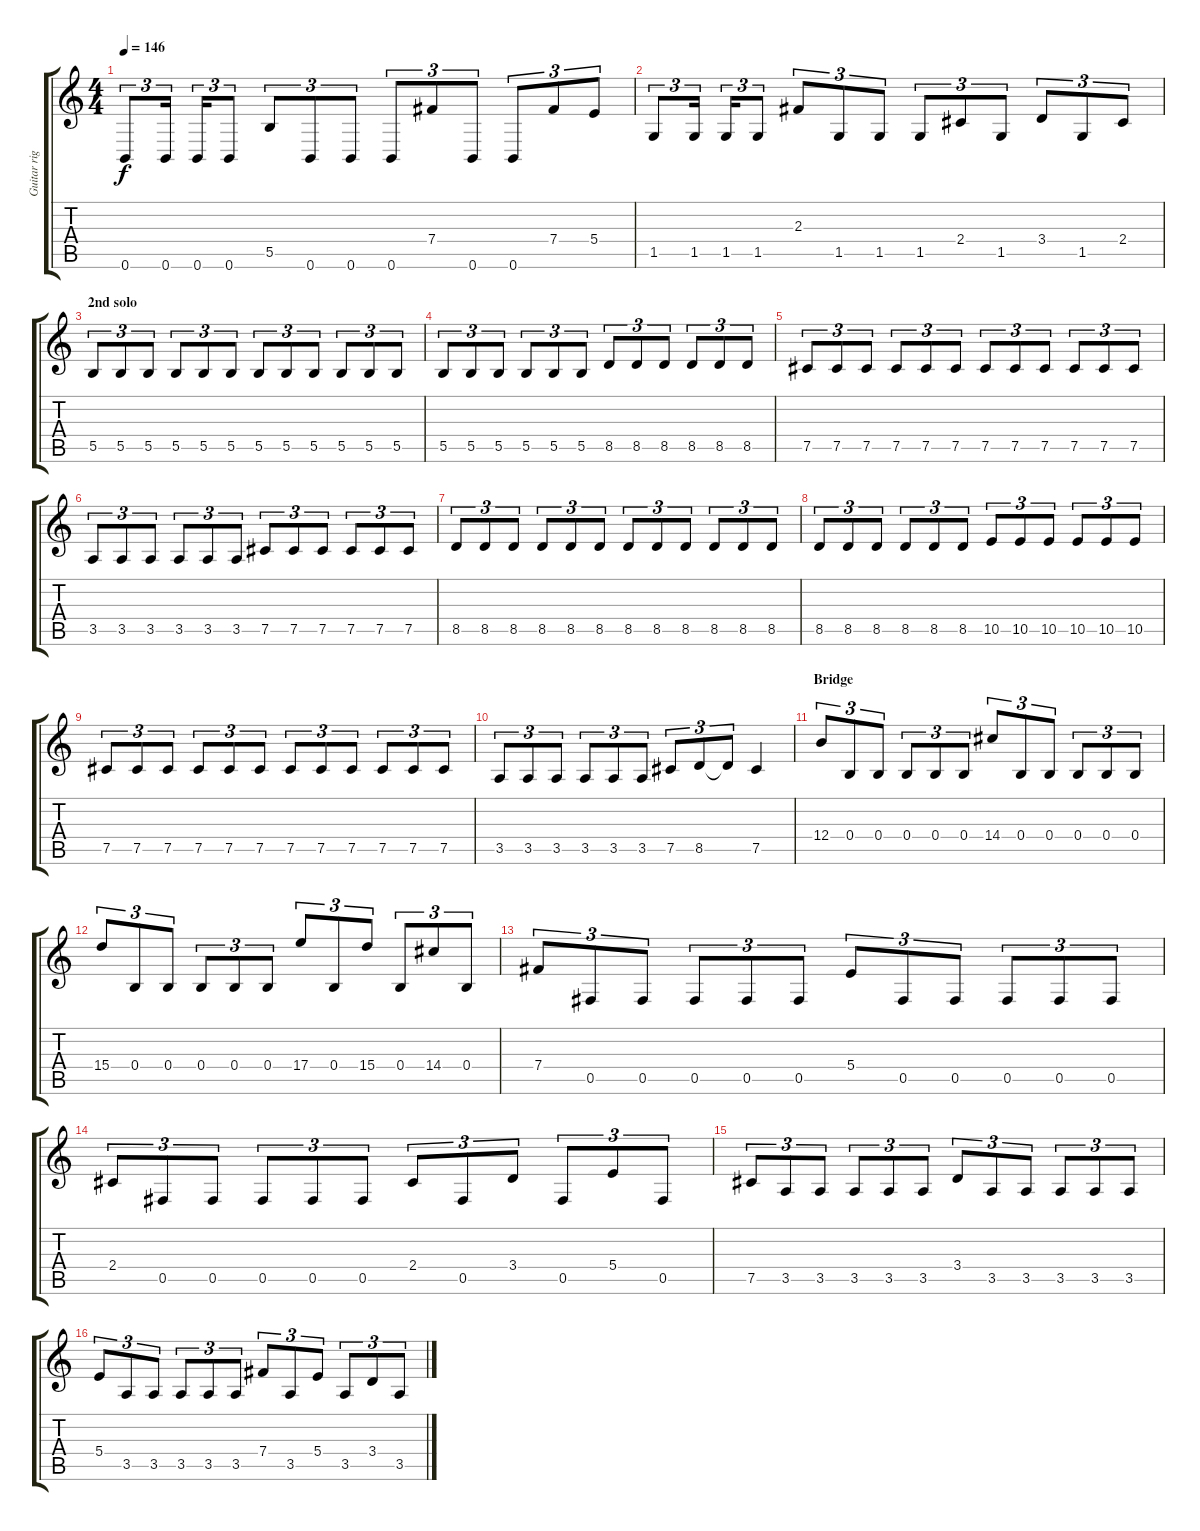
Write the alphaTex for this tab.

\track ("Guitar right channel" "Guitar rig") {instrument distortionguitar}
\staff {score tabs}
\tuning (Db4 Ab3 E3 B2 Gb2 B1) {hide}
\ts (4 4)
\tempo 146
\clef g2
\ks c
0.6.8{tu (3 2) dy f} 0.6.16{tu (3 2)} 0.6.16{tu (3 2)} 0.6.8{tu (3 2)} 5.5.8{tu (3 2)} 0.6.8{tu (3 2)} 0.6.8{tu (3 2)} 0.6.8{tu (3 2)} 7.4.8{tu (3 2)} 0.6.8{tu (3 2)} 0.6.8{tu (3 2)} 7.4.8{tu (3 2)} 5.4.8{tu (3 2)} |
1.5.8{tu (3 2)} 1.5.16{tu (3 2)} 1.5.16{tu (3 2)} 1.5.8{tu (3 2)} 2.3.8{tu (3 2)} 1.5.8{tu (3 2)} 1.5.8{tu (3 2)} 1.5.8{tu (3 2)} 2.4.8{tu (3 2)} 1.5.8{tu (3 2)} 3.4.8{tu (3 2)} 1.5.8{tu (3 2)} 2.4.8{tu (3 2)} |
\section ("" "2nd solo")
5.5.8{tu (3 2)} 5.5.8{tu (3 2)} 5.5.8{tu (3 2)} 5.5.8{tu (3 2)} 5.5.8{tu (3 2)} 5.5.8{tu (3 2)} 5.5.8{tu (3 2)} 5.5.8{tu (3 2)} 5.5.8{tu (3 2)} 5.5.8{tu (3 2)} 5.5.8{tu (3 2)} 5.5.8{tu (3 2)} |
5.5.8{tu (3 2)} 5.5.8{tu (3 2)} 5.5.8{tu (3 2)} 5.5.8{tu (3 2)} 5.5.8{tu (3 2)} 5.5.8{tu (3 2)} 8.5.8{tu (3 2)} 8.5.8{tu (3 2)} 8.5.8{tu (3 2)} 8.5.8{tu (3 2)} 8.5.8{tu (3 2)} 8.5.8{tu (3 2)} |
7.5.8{tu (3 2)} 7.5.8{tu (3 2)} 7.5.8{tu (3 2)} 7.5.8{tu (3 2)} 7.5.8{tu (3 2)} 7.5.8{tu (3 2)} 7.5.8{tu (3 2)} 7.5.8{tu (3 2)} 7.5.8{tu (3 2)} 7.5.8{tu (3 2)} 7.5.8{tu (3 2)} 7.5.8{tu (3 2)} |
3.5.8{tu (3 2)} 3.5.8{tu (3 2)} 3.5.8{tu (3 2)} 3.5.8{tu (3 2)} 3.5.8{tu (3 2)} 3.5.8{tu (3 2)} 7.5.8{tu (3 2)} 7.5.8{tu (3 2)} 7.5.8{tu (3 2)} 7.5.8{tu (3 2)} 7.5.8{tu (3 2)} 7.5.8{tu (3 2)} |
8.5.8{tu (3 2)} 8.5.8{tu (3 2)} 8.5.8{tu (3 2)} 8.5.8{tu (3 2)} 8.5.8{tu (3 2)} 8.5.8{tu (3 2)} 8.5.8{tu (3 2)} 8.5.8{tu (3 2)} 8.5.8{tu (3 2)} 8.5.8{tu (3 2)} 8.5.8{tu (3 2)} 8.5.8{tu (3 2)} |
8.5.8{tu (3 2)} 8.5.8{tu (3 2)} 8.5.8{tu (3 2)} 8.5.8{tu (3 2)} 8.5.8{tu (3 2)} 8.5.8{tu (3 2)} 10.5.8{tu (3 2)} 10.5.8{tu (3 2)} 10.5.8{tu (3 2)} 10.5.8{tu (3 2)} 10.5.8{tu (3 2)} 10.5.8{tu (3 2)} |
7.5.8{tu (3 2)} 7.5.8{tu (3 2)} 7.5.8{tu (3 2)} 7.5.8{tu (3 2)} 7.5.8{tu (3 2)} 7.5.8{tu (3 2)} 7.5.8{tu (3 2)} 7.5.8{tu (3 2)} 7.5.8{tu (3 2)} 7.5.8{tu (3 2)} 7.5.8{tu (3 2)} 7.5.8{tu (3 2)} |
3.5.8{tu (3 2)} 3.5.8{tu (3 2)} 3.5.8{tu (3 2)} 3.5.8{tu (3 2)} 3.5.8{tu (3 2)} 3.5.8{tu (3 2)} 7.5.8{tu (3 2)} 8.5.8{tu (3 2)} 8.5{t}.8{tu (3 2)} 7.5.4 |
\section ("" "Bridge")
12.4.8{tu (3 2)} 0.4.8{tu (3 2)} 0.4.8{tu (3 2)} 0.4.8{tu (3 2)} 0.4.8{tu (3 2)} 0.4.8{tu (3 2)} 14.4.8{tu (3 2)} 0.4.8{tu (3 2)} 0.4.8{tu (3 2)} 0.4.8{tu (3 2)} 0.4.8{tu (3 2)} 0.4.8{tu (3 2)} |
15.4.8{tu (3 2)} 0.4.8{tu (3 2)} 0.4.8{tu (3 2)} 0.4.8{tu (3 2)} 0.4.8{tu (3 2)} 0.4.8{tu (3 2)} 17.4.8{tu (3 2)} 0.4.8{tu (3 2)} 15.4.8{tu (3 2)} 0.4.8{tu (3 2)} 14.4.8{tu (3 2)} 0.4.8{tu (3 2)} |
7.4.8{tu (3 2)} 0.5.8{tu (3 2)} 0.5.8{tu (3 2)} 0.5.8{tu (3 2)} 0.5.8{tu (3 2)} 0.5.8{tu (3 2)} 5.4.8{tu (3 2)} 0.5.8{tu (3 2)} 0.5.8{tu (3 2)} 0.5.8{tu (3 2)} 0.5.8{tu (3 2)} 0.5.8{tu (3 2)} |
2.4.8{tu (3 2)} 0.5.8{tu (3 2)} 0.5.8{tu (3 2)} 0.5.8{tu (3 2)} 0.5.8{tu (3 2)} 0.5.8{tu (3 2)} 2.4.8{tu (3 2)} 0.5.8{tu (3 2)} 3.4.8{tu (3 2)} 0.5.8{tu (3 2)} 5.4.8{tu (3 2)} 0.5.8{tu (3 2)} |
7.5.8{tu (3 2)} 3.5.8{tu (3 2)} 3.5.8{tu (3 2)} 3.5.8{tu (3 2)} 3.5.8{tu (3 2)} 3.5.8{tu (3 2)} 3.4.8{tu (3 2)} 3.5.8{tu (3 2)} 3.5.8{tu (3 2)} 3.5.8{tu (3 2)} 3.5.8{tu (3 2)} 3.5.8{tu (3 2)} |
5.4.8{tu (3 2)} 3.5.8{tu (3 2)} 3.5.8{tu (3 2)} 3.5.8{tu (3 2)} 3.5.8{tu (3 2)} 3.5.8{tu (3 2)} 7.4.8{tu (3 2)} 3.5.8{tu (3 2)} 5.4.8{tu (3 2)} 3.5.8{tu (3 2)} 3.4.8{tu (3 2)} 3.5.8{tu (3 2)}
